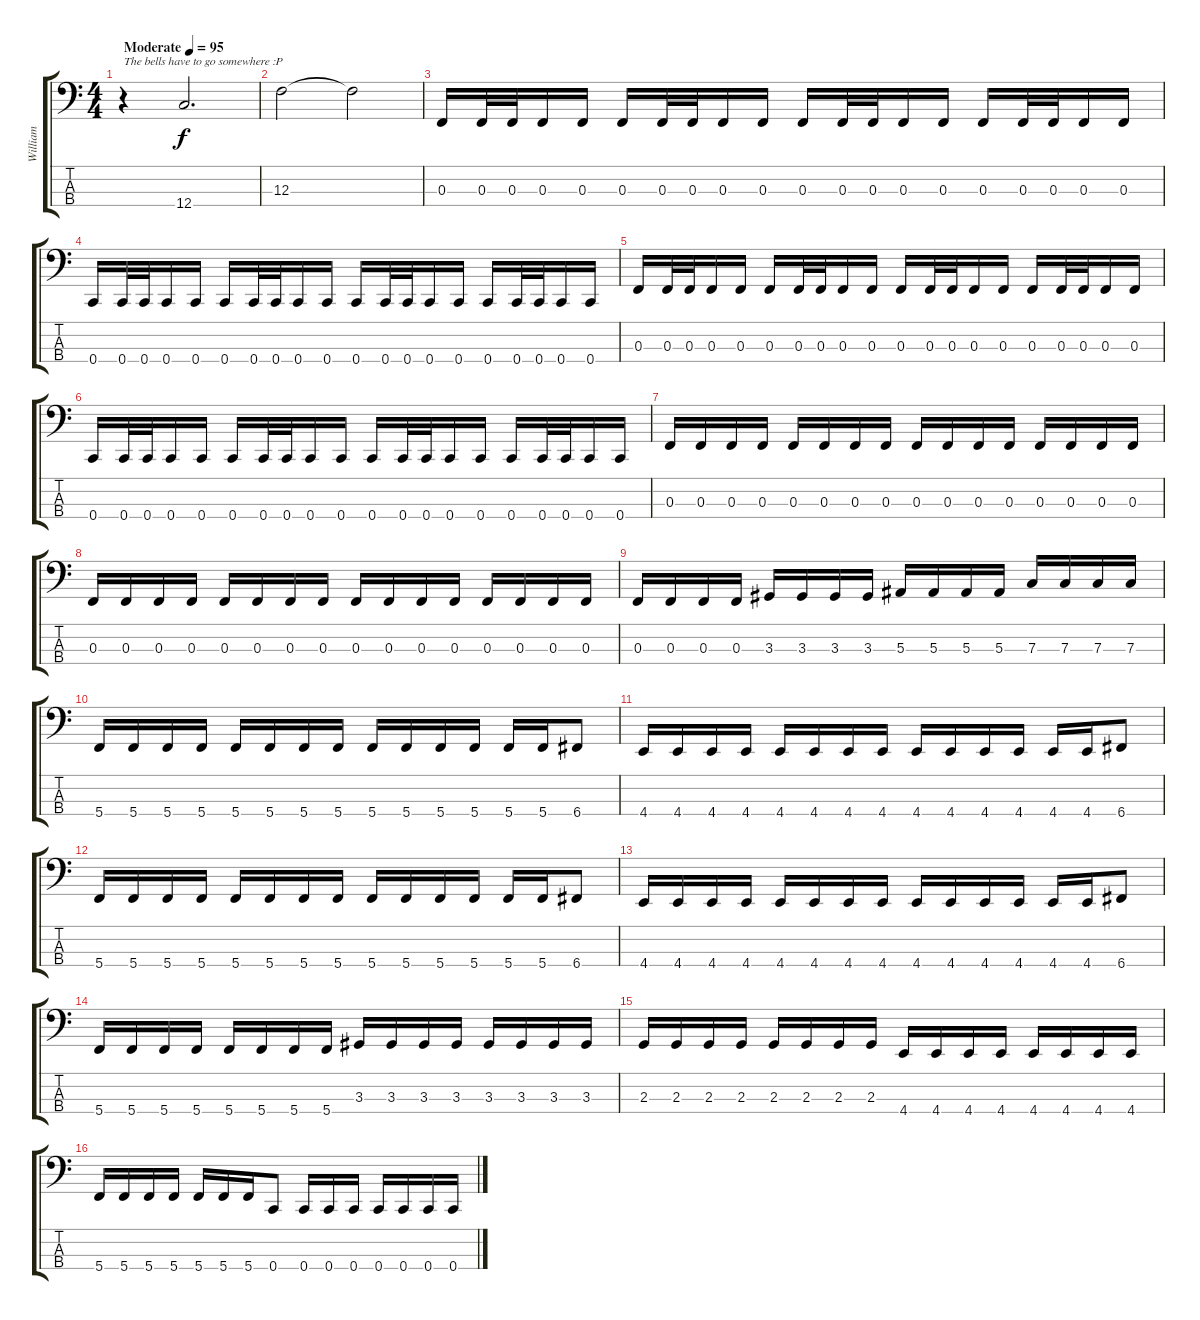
\track ("William" "William") {instrument electricbassfinger}
\staff {score tabs}
\tuning (Eb2 Bb1 F1 C1) {hide}
\ts (4 4)
\tempo (95 "Moderate")
\clef f4
\ks c
r.4{txt "The bells have to go somewhere :P" dy f instrument electricbassfinger} 12.4.2{d instrument pad1newage} |
12.3.2 12.3{t}.2{volume 16} |
0.3.16{volume 12 instrument electricbassfinger} 0.3.32 0.3.32 0.3.16 0.3.16 0.3.16 0.3.32 0.3.32 0.3.16 0.3.16 0.3.16 0.3.32 0.3.32 0.3.16 0.3.16 0.3.16 0.3.32 0.3.32 0.3.16 0.3.16 |
0.4.16 0.4.32 0.4.32 0.4.16 0.4.16 0.4.16 0.4.32 0.4.32 0.4.16 0.4.16 0.4.16 0.4.32 0.4.32 0.4.16 0.4.16 0.4.16 0.4.32 0.4.32 0.4.16 0.4.16 |
0.3.16 0.3.32 0.3.32 0.3.16 0.3.16 0.3.16 0.3.32 0.3.32 0.3.16 0.3.16 0.3.16 0.3.32 0.3.32 0.3.16 0.3.16 0.3.16 0.3.32 0.3.32 0.3.16 0.3.16 |
0.4.16 0.4.32 0.4.32 0.4.16 0.4.16 0.4.16 0.4.32 0.4.32 0.4.16 0.4.16 0.4.16 0.4.32 0.4.32 0.4.16 0.4.16 0.4.16 0.4.32 0.4.32 0.4.16 0.4.16 |
0.3.16 0.3.16 0.3.16 0.3.16 0.3.16 0.3.16 0.3.16 0.3.16 0.3.16 0.3.16 0.3.16 0.3.16 0.3.16 0.3.16 0.3.16 0.3.16 |
0.3.16 0.3.16 0.3.16 0.3.16 0.3.16 0.3.16 0.3.16 0.3.16 0.3.16 0.3.16 0.3.16 0.3.16 0.3.16 0.3.16 0.3.16 0.3.16 |
0.3.16 0.3.16 0.3.16 0.3.16 3.3.16 3.3.16 3.3.16 3.3.16 5.3.16 5.3.16 5.3.16 5.3.16 7.3.16 7.3.16 7.3.16 7.3.16 |
5.4.16 5.4.16 5.4.16 5.4.16 5.4.16 5.4.16 5.4.16 5.4.16 5.4.16 5.4.16 5.4.16 5.4.16 5.4.16 5.4.16 6.4.8 |
4.4.16 4.4.16 4.4.16 4.4.16 4.4.16 4.4.16 4.4.16 4.4.16 4.4.16 4.4.16 4.4.16 4.4.16 4.4.16 4.4.16 6.4.8 |
5.4.16 5.4.16 5.4.16 5.4.16 5.4.16 5.4.16 5.4.16 5.4.16 5.4.16 5.4.16 5.4.16 5.4.16 5.4.16 5.4.16 6.4.8 |
4.4.16 4.4.16 4.4.16 4.4.16 4.4.16 4.4.16 4.4.16 4.4.16 4.4.16 4.4.16 4.4.16 4.4.16 4.4.16 4.4.16 6.4.8 |
5.4.16 5.4.16 5.4.16 5.4.16 5.4.16 5.4.16 5.4.16 5.4.16 3.3.16 3.3.16 3.3.16 3.3.16 3.3.16 3.3.16 3.3.16 3.3.16 |
2.3.16 2.3.16 2.3.16 2.3.16 2.3.16 2.3.16 2.3.16 2.3.16 4.4.16 4.4.16 4.4.16 4.4.16 4.4.16 4.4.16 4.4.16 4.4.16 |
5.4.16 5.4.16 5.4.16 5.4.16 5.4.16 5.4.16 5.4.16 0.4.8 0.4.16 0.4.16 0.4.16 0.4.16 0.4.16 0.4.16 0.4.16
